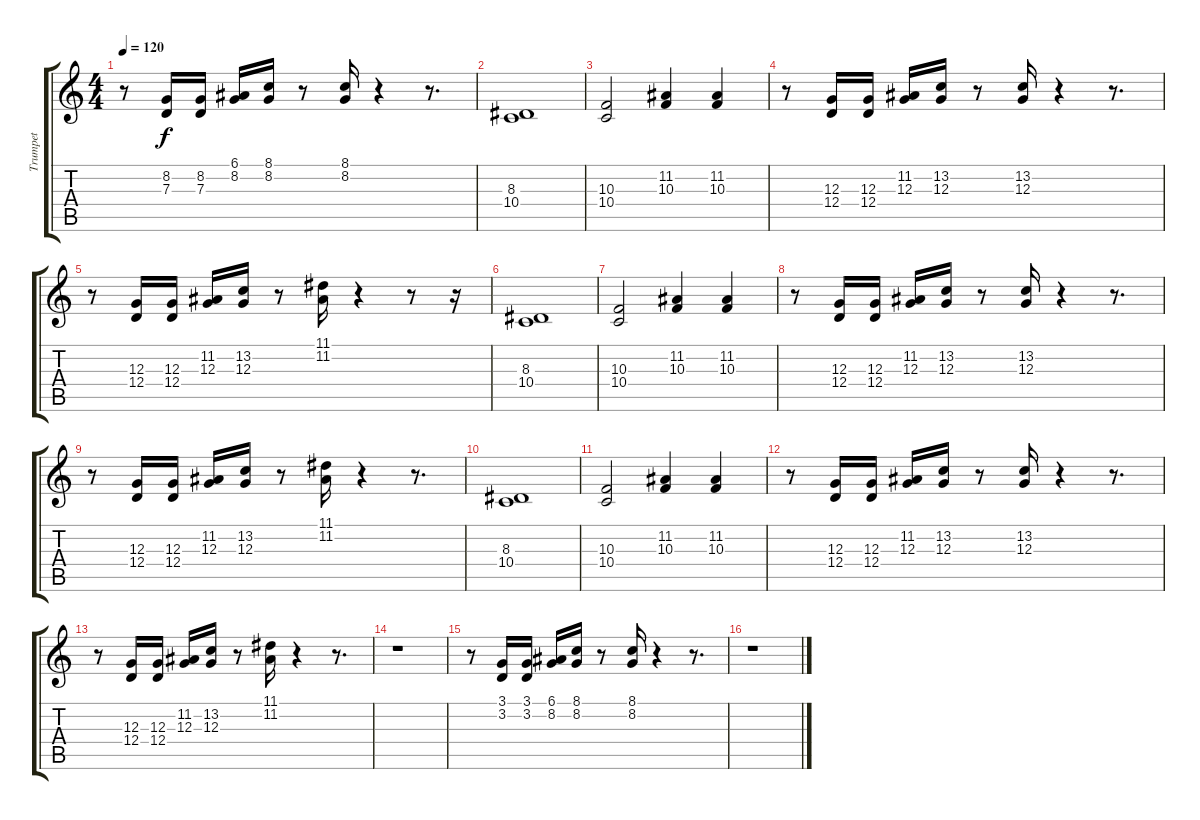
\track ("Trumpet" "Trumpet") {instrument trumpet}
\staff {score tabs}
\tuning (E4 B3 G3 D3 A2 E2) {hide}
\ts (4 4)
\tempo 120
\clef g2
\ks c
r.8{dy f} (8.2 7.3).16 (8.2 7.3).16 (6.1 8.2).16 (8.1 8.2).16 r.8 (8.1 8.2).16 r.4 r.8{d} |
(8.3 10.4).1{volume 16} |
(10.3 10.4).2 (11.2 10.3).4 (11.2 10.3).4 |
r.8 (12.3 12.4).16 (12.3 12.4).16 (11.2 12.3).16 (13.2 12.3).16 r.8 (13.2 12.3).16 r.4 r.8{d} |
r.8 (12.3 12.4).16 (12.3 12.4).16 (11.2 12.3).16 (13.2 12.3).16 r.8 (11.1 11.2).16 r.4 r.8 r.16 |
(8.3 10.4).1{volume 16} |
(10.3 10.4).2 (11.2 10.3).4 (11.2 10.3).4 |
r.8 (12.3 12.4).16 (12.3 12.4).16 (11.2 12.3).16 (13.2 12.3).16 r.8 (13.2 12.3).16 r.4 r.8{d} |
r.8 (12.3 12.4).16 (12.3 12.4).16 (11.2 12.3).16 (13.2 12.3).16 r.8 (11.1 11.2).16 r.4 r.8{d} |
(8.3 10.4).1{volume 16} |
(10.3 10.4).2 (11.2 10.3).4 (11.2 10.3).4 |
r.8 (12.3 12.4).16 (12.3 12.4).16 (11.2 12.3).16 (13.2 12.3).16 r.8 (13.2 12.3).16 r.4 r.8{d} |
r.8 (12.3 12.4).16 (12.3 12.4).16 (11.2 12.3).16 (13.2 12.3).16 r.8 (11.1 11.2).16 r.4 r.8{d} |
r.1 |
r.8 (3.1 3.2).16 (3.1 3.2).16 (6.1 8.2).16 (8.1 8.2).16 r.8 (8.1 8.2).16 r.4 r.8{d} |
r.1
